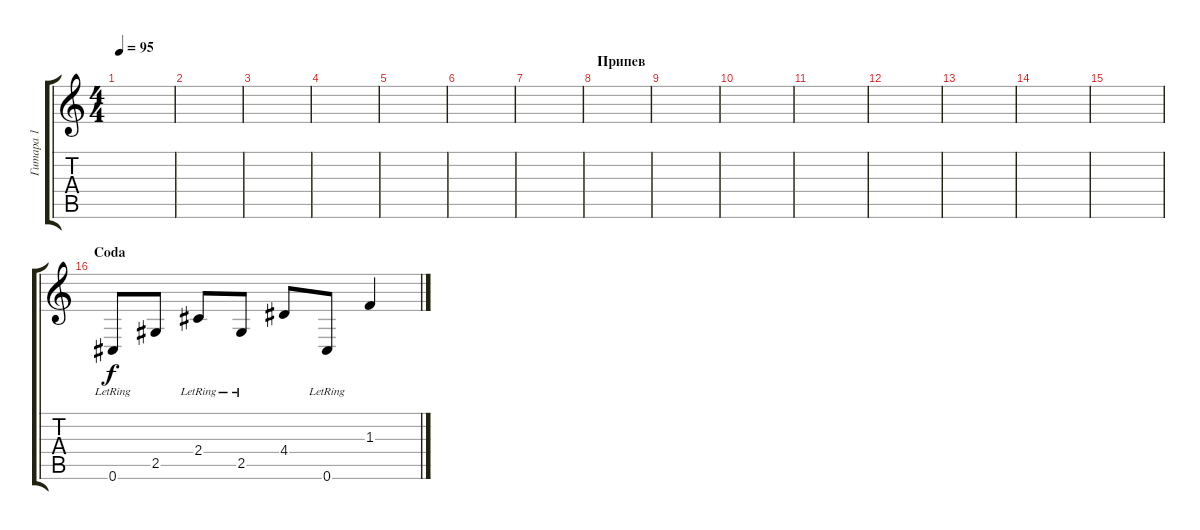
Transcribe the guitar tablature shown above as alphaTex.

\track ("Гитара 1" "Гитара 1") {instrument electricguitarjazz}
\staff {score tabs}
\tuning (Db4 Ab3 E3 B2 Gb2 Db2) {hide}
\ts (4 4)
\tempo 95
\clef g2
\ks c
|
|
|
|
|
|
|
\section ("" "Припев")
|
|
|
|
|
|
|
|
\section ("" "Coda")
0.6{lr}.8 2.5.8 2.4{lr}.8 2.5{lr}.8 4.4.8 0.6{lr}.8 1.3.4
